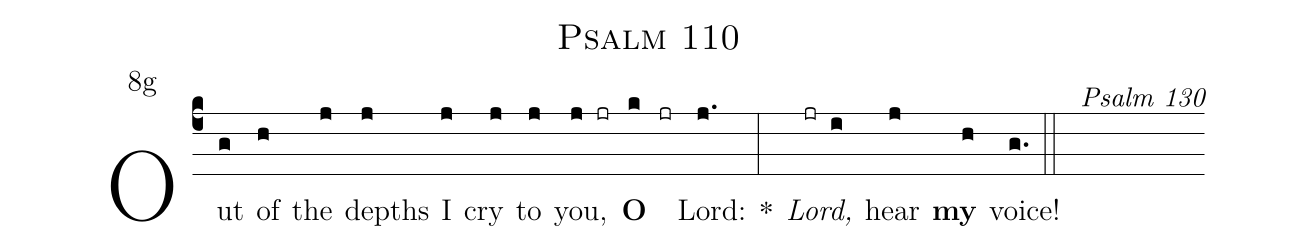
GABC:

name:Psalm 110;
annotation:8g;
mode:8;
commentary:Psalm 130;
%%
(c4)Out(g) of(h) the(j) depths(j) I(j) cry(j) to(j) you,(j jr) <b>O</b>(k) (jr) Lord:(j.) *(:)
<i>Lord,</i>(jr i) hear(j) <b>my</b>(h) voice!(g.) (::)
